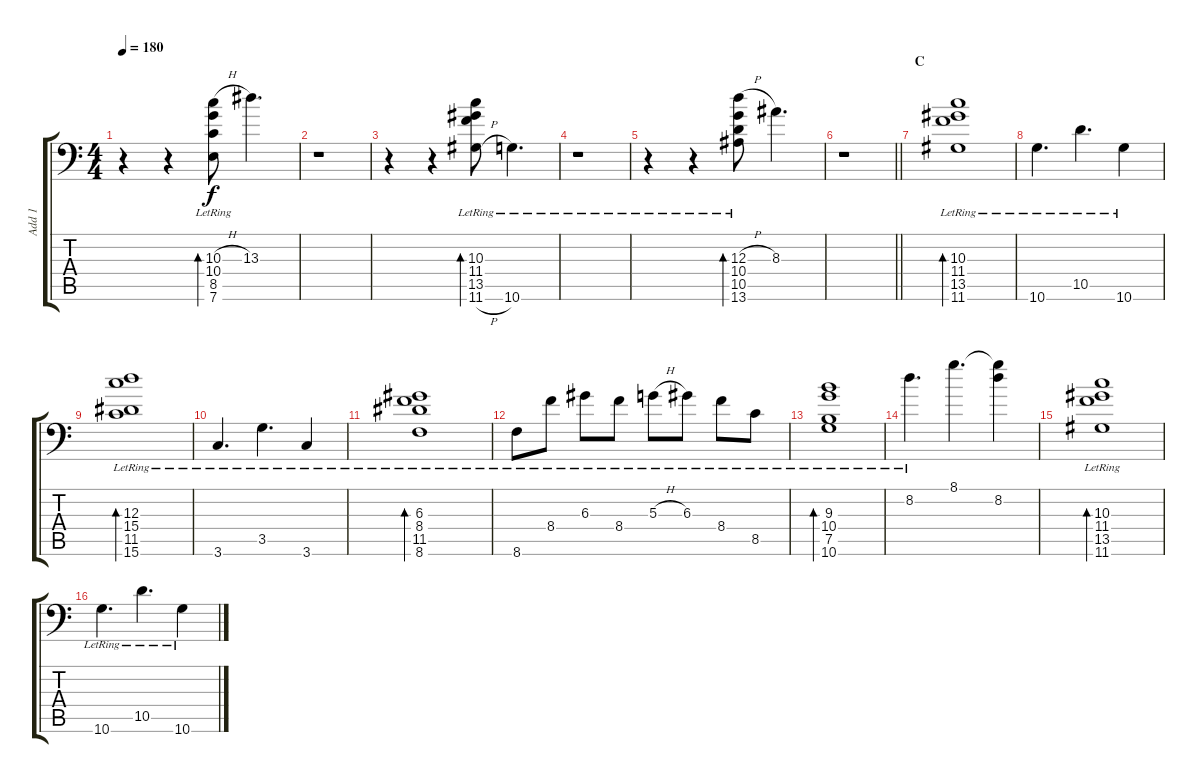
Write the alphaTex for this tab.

\track ("Add 1" "Add 1") {instrument distortionguitar}
\staff {score tabs}
\tuning (B3 Gb3 D3 A2 E2 A1) {hide}
\ts (4 4)
\tempo 180
\clef f4
\ks c
r.4{dy f} r.4 (10.3{h lr} 10.4{lr} 8.5{lr} 7.6{lr}).8{bd 60} 13.3.4{d} |
r.1 |
r.4 r.4 (10.3{lr} 11.4{lr} 13.5{lr} 11.6{h lr}).8{bd 60 volume 14 balance 13 instrument electricguitarjazz} 10.6{lr}.4{d} |
r.1 |
r.4 r.4 (12.3{h lr} 10.4{lr} 10.5{lr} 13.6{lr}).8{bd 60} 8.3.4{d} |
\barLineRight lightlight
r.1 |
\section ("" "C")
(10.3{lr} 11.4{lr} 13.5{lr} 11.6{lr}).1{bd 480} |
10.6{lr}.4{d} 10.5{lr}.4{d} 10.6{lr}.4 |
(12.3{lr} 15.4{lr} 11.5{lr} 15.6{lr}).1{bd 480} |
3.6{lr}.4{d} 3.5{lr}.4{d} 3.6{lr}.4 |
(6.3{lr} 8.4{lr} 11.5{lr} 8.6{lr}).1{bd 480} |
8.6{lr}.8 8.4{lr}.8 6.3{lr}.8 8.4{lr}.8 5.3{h lr}.8 6.3{lr}.8 8.4{lr}.8 8.5{lr}.8 |
(9.3{lr} 10.4{lr} 7.5{lr} 10.6{lr}).1{bd 480} |
8.2{lr}.4{d} 8.1.4{d} (8.1{t} 8.2).4 |
(10.3{lr} 11.4{lr} 13.5{lr} 11.6{lr}).1{bd 480} |
10.6{lr}.4{d} 10.5{lr}.4{d} 10.6{lr}.4
